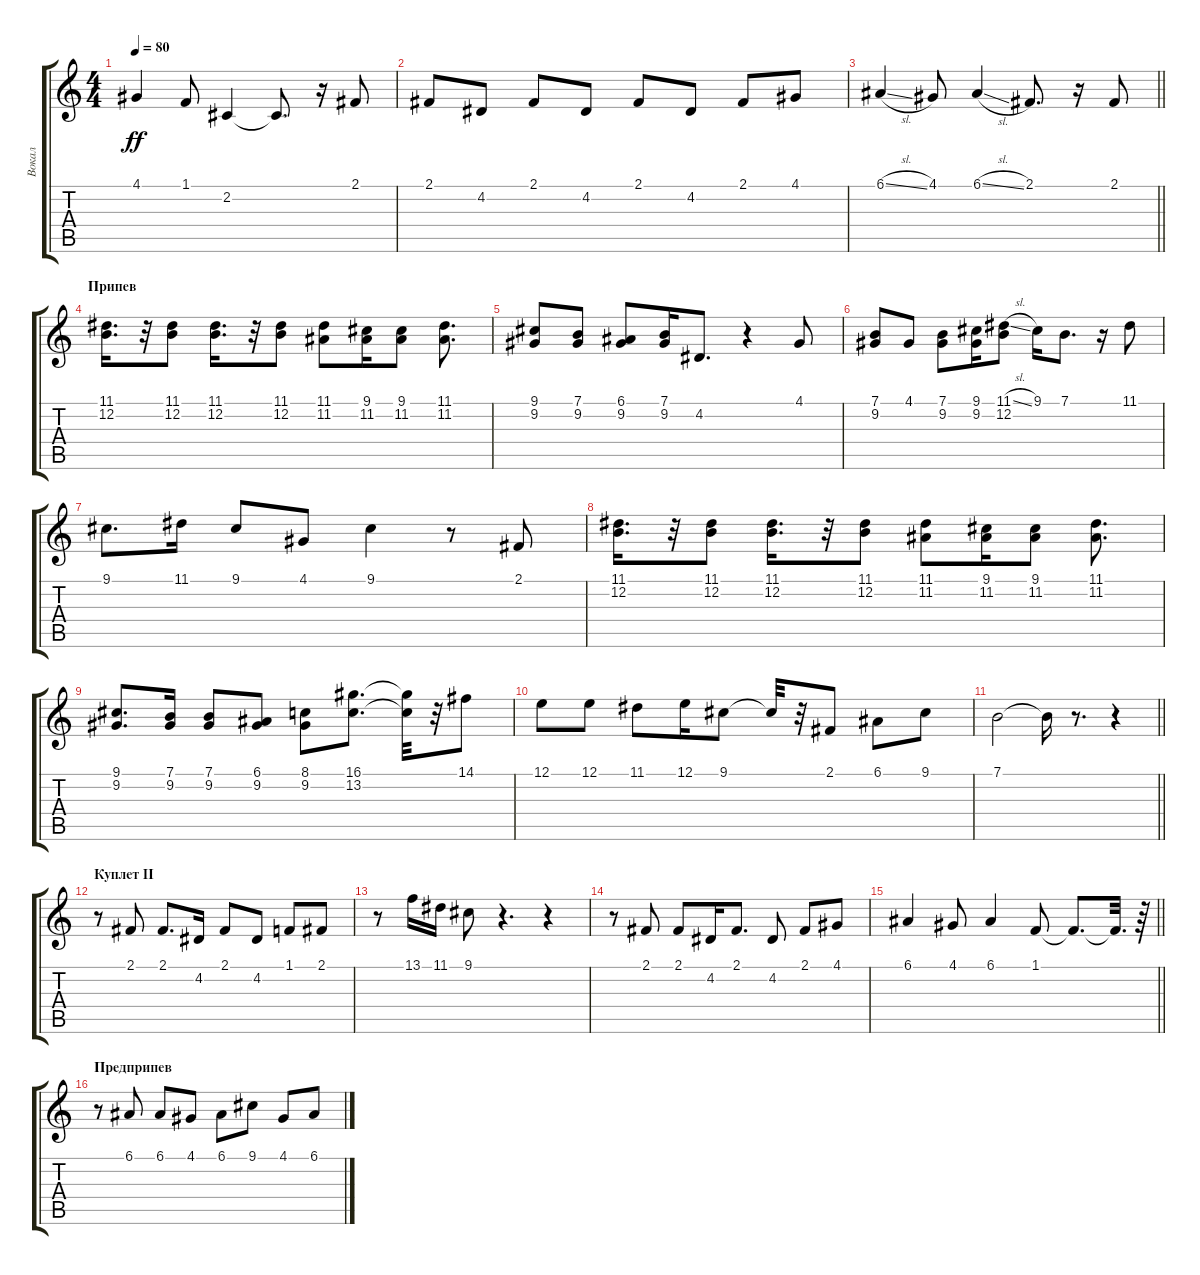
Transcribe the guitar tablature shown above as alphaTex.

\track ("Вокал" "Вокал") {instrument trumpet}
\staff {score tabs}
\tuning (E4 B3 G3 D3 A2 E2) {hide}
\ts (4 4)
\tempo 80
\clef g2
\ks c
4.1.4{dy ff} 1.1.8 2.2.4 2.2{t}.8{d} r.16 2.1.8 |
2.1.8 4.2.8 2.1.8 4.2.8 2.1.8 4.2.8 2.1.8 4.1.8 |
\barLineRight lightlight
6.1{sl}.4 4.1.8 6.1{sl}.4 2.1.8{d} r.16 2.1.8 |
\section ("" "Припев")
(11.1 12.2).16{d} r.32 (11.1 12.2).8 (11.1 12.2).16{d} r.32 (11.1 12.2).8 (11.1 11.2).8 (9.1 11.2).16 (9.1 11.2).8 (11.1 11.2).8{d} |
(9.1 9.2).8 (7.1 9.2).8 (6.1 9.2).8 (7.1 9.2).16 4.2.8{d} r.4 4.1.8 |
(7.1 9.2).8 4.1.8 (7.1 9.2).8 (9.1 9.2).16 (11.1{sl} 12.2).8 9.1.16 7.1.8{d} r.16 11.1.8 |
9.1.8{d} 11.1.16 9.1.8 4.1.8 9.1.4 r.8 2.1.8 |
(11.1 12.2).16{d} r.32 (11.1 12.2).8 (11.1 12.2).16{d} r.32 (11.1 12.2).8 (11.1 11.2).8 (9.1 11.2).16 (9.1 11.2).8 (11.1 11.2).8{d} |
(9.1 9.2).8{d} (7.1 9.2).16 (7.1 9.2).8 (6.1 9.2).8 (8.1 9.2).8 (16.1 13.2).8{d} (16.1{t} 13.2{t}).32 r.32 14.1.8 |
12.1.8 12.1.8 11.1.8 12.1.16 9.1.8 9.1{t}.32 r.32 2.1.8 6.1.8 9.1.8 |
\barLineRight lightlight
7.1.2 7.1{t}.16 r.8{d} r.4 |
\section ("" "Куплет II")
r.8 2.1.8 2.1.8{d} 4.2.16 2.1.8 4.2.8 1.1.8 2.1.8 |
r.8 13.1.16 11.1.16 9.1.8 r.4{d} r.4 |
r.8 2.1.8 2.1.8 4.2.16 2.1.8{d} 4.2.8 2.1.8 4.1.8 |
\barLineRight lightlight
6.1.4 4.1.8 6.1.4 1.1.8 1.1{t}.8{d} 1.1{t}.32{d} r.64 |
\section ("" "Предприпев")
r.8 6.1.8 6.1.8 4.1.8 6.1.8 9.1.8 4.1.8 6.1.8
